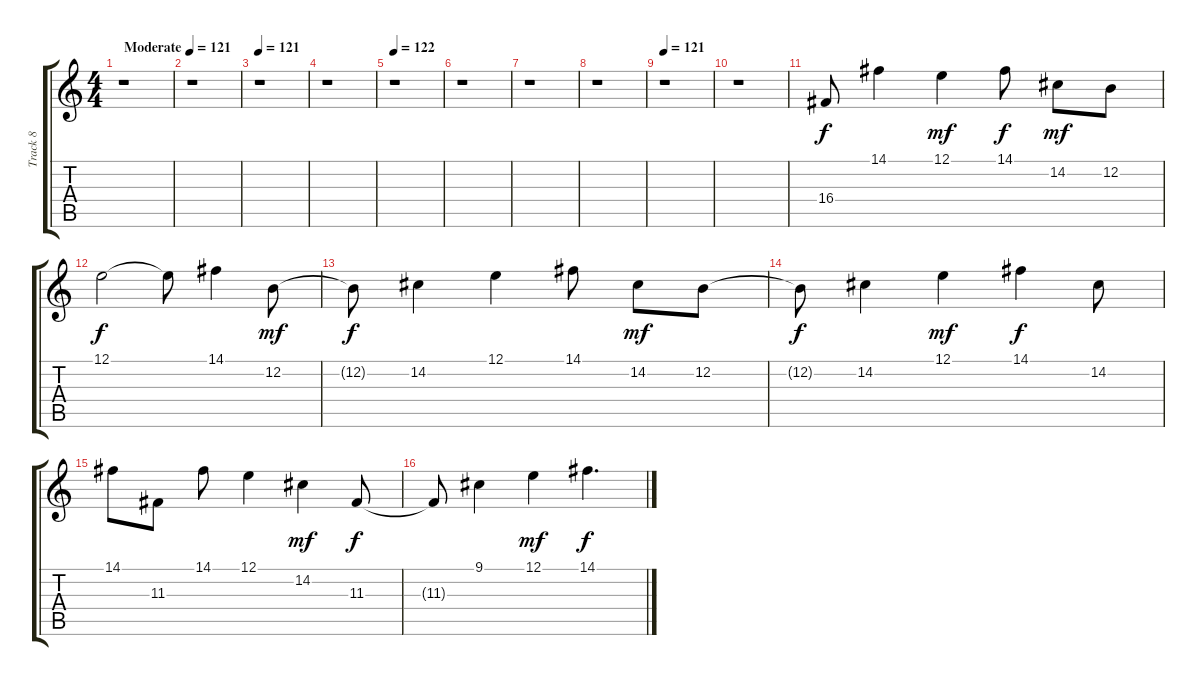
\track ("Track 8" "Track 8") {instrument xylophone}
\staff {score tabs}
\tuning (E4 B3 G3 D3 A2 E2) {hide}
\ts (4 4)
\tempo (121 "Moderate")
\clef g2
\ks c
r.1{dy f instrument xylophone} |
r.1 |
\tempo 121
r.1 |
r.1 |
\tempo 122
r.1 |
r.1 |
r.1 |
r.1 |
\tempo 121
r.1 |
r.1 |
16.4.8{instrument lead2sawtooth} 14.1.4 12.1.4{dy mf} 14.1.8{dy f} 14.2.8{dy mf} 12.2.8 |
12.1.2{dy f} 12.1{t}.8 14.1.4 12.2.8{dy mf} |
12.2{t}.8{dy f} 14.2.4 12.1.4 14.1.8 14.2.8{dy mf} 12.2.8 |
12.2{t}.8{dy f} 14.2.4 12.1.4{dy mf} 14.1.4{dy f} 14.2.8 |
14.1.8 11.3.8 14.1.8 12.1.4 14.2.4{dy mf} 11.3.8{dy f} |
11.3{t}.8 9.1.4 12.1.4{dy mf} 14.1.4{d dy f}
